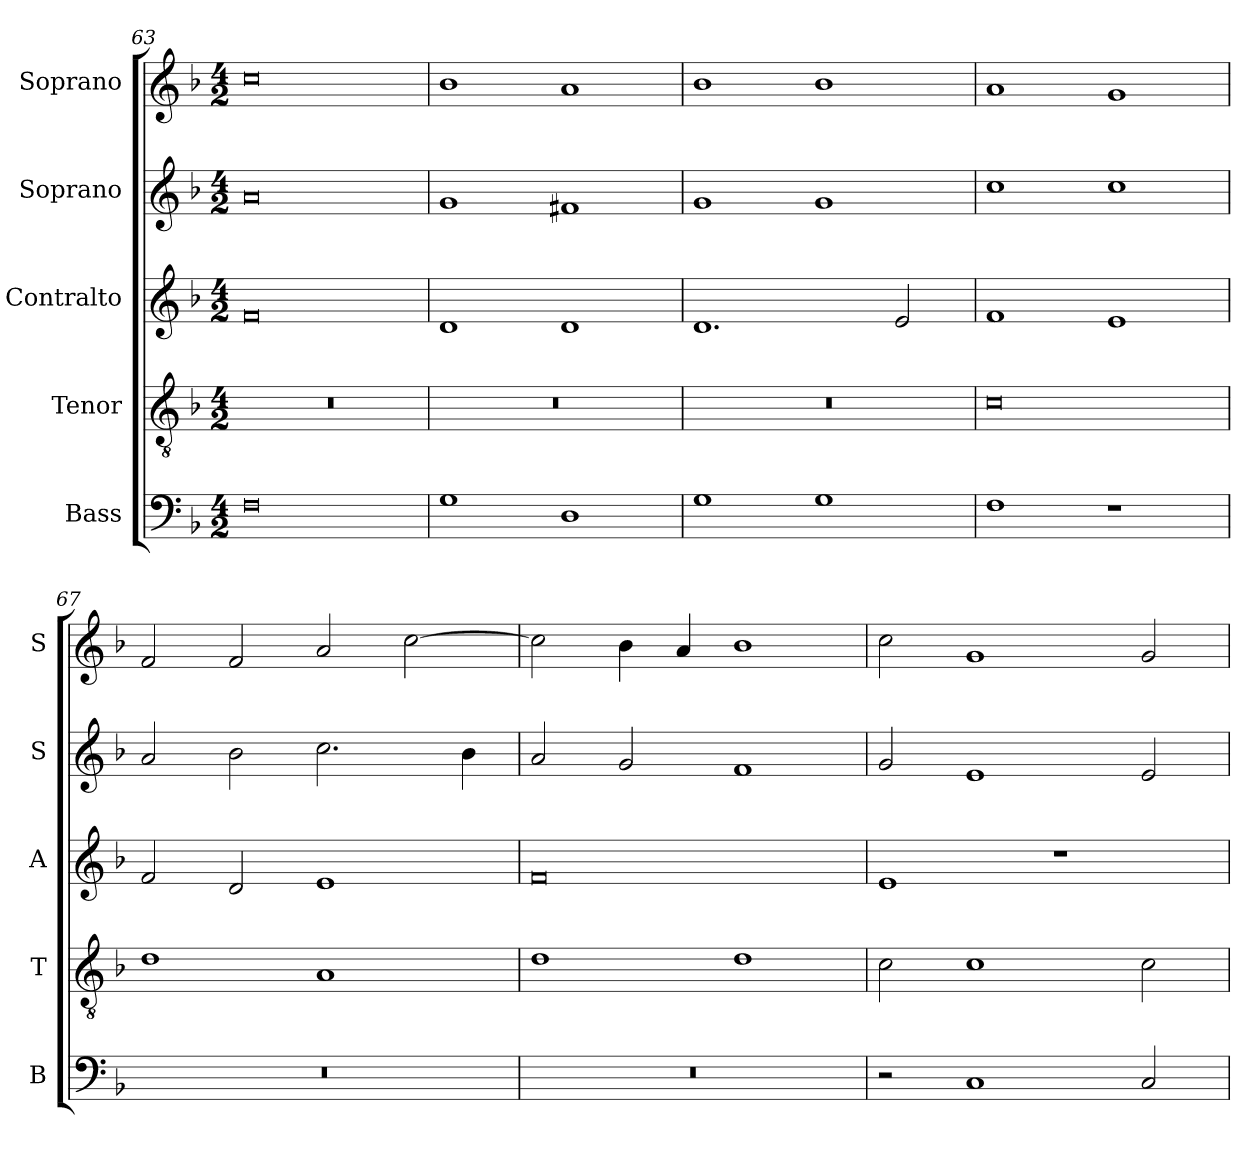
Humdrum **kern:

**kern	**kern	**kern	**kern	**kern
*part5	*part4	*part3	*part2	*part1
*staff5	*staff4	*staff3	*staff2	*staff1
*I"Bass	*I"Tenor	*I"Contralto	*I"Soprano	*I"Soprano
*I'B	*I'T	*I'A	*I'S	*I'S
*clefF4	*clefGv2	*clefG2	*clefG2	*clefG2
*k[b-]	*k[b-]	*k[b-]	*k[b-]	*k[b-]
*F:ion	*F:ion	*F:ion	*F:ion	*F:ion
*M4/2	*M4/2	*M4/2	*M4/2	*M4/2
=63	=63	=63	=63	=63
0F	0r	0f	0a	0cc
=64	=64	=64	=64	=64
1G	0r	1d	1g	1b-
1D	.	1d	1f#X	1a
=65	=65	=65	=65	=65
1G	0r	1.d	1g	1b-
1G	.	.	1g	1b-
.	.	2e	.	.
=66	=66	=66	=66	=66
1F	0c	1f	1cc	1a
1r	.	1e	1cc	1g
=67	=67	=67	=67	=67
0r	1d	2f	2a	2f
.	.	2d	2b-	2f
.	1A	1e	2.cc	2a
.	.	.	.	[2cc
.	.	.	4b-	.
=68	=68	=68	=68	=68
0r	1d	0f	2a	2cc]
.	.	.	2g	4b-
.	.	.	.	4a
.	1d	.	1f	1b-
=69	=69	=69	=69	=69
2r	2c	1e	2g	2cc
1C	1c	.	1e	1g
.	.	1r	.	.
2C	2c	.	2e	2g
=	=	=	=	=
*-	*-	*-	*-	*-
